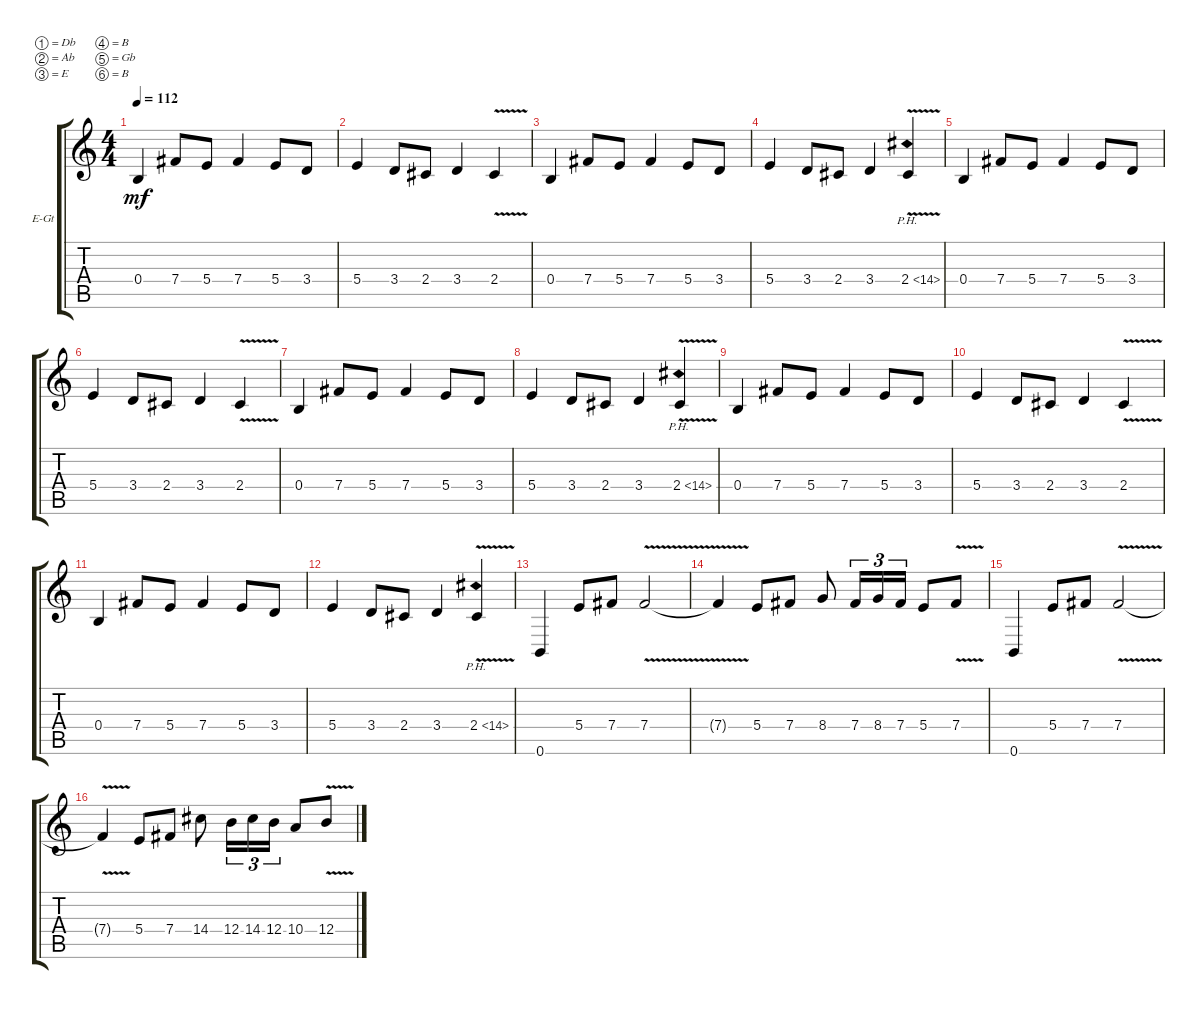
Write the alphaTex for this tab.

\defaultSystemsLayout 4
\bracketExtendMode groupsimilarinstruments
\firstSystemTrackNameOrientation horizontal
\otherSystemsTrackNameOrientation horizontal
\track ("Lead Guitar" "E-Gt") {instrument distortionguitar}
\staff {score tabs}
\tuning (Db4 Ab3 E3 B2 Gb2 B1)
\ts (4 4)
\tempo 112
\clef g2
\ks c
0.4.4{dy mf} 7.4.8 5.4.8 7.4.4 5.4.8 3.4.8 |
5.4.4 3.4.8 2.4.8 3.4.4 2.4{v}.4 |
0.4.4 7.4.8 5.4.8 7.4.4 5.4.8 3.4.8 |
5.4.4 3.4.8 2.4.8 3.4.4 2.4{ph 12 v}.4 |
0.4.4 7.4.8 5.4.8 7.4.4 5.4.8 3.4.8 |
5.4.4 3.4.8 2.4.8 3.4.4 2.4{v}.4 |
0.4.4 7.4.8 5.4.8 7.4.4 5.4.8 3.4.8 |
5.4.4 3.4.8 2.4.8 3.4.4 2.4{ph 12 v}.4 |
0.4.4 7.4.8 5.4.8 7.4.4 5.4.8 3.4.8 |
5.4.4 3.4.8 2.4.8 3.4.4 2.4{v}.4 |
0.4.4 7.4.8 5.4.8 7.4.4 5.4.8 3.4.8 |
5.4.4 3.4.8 2.4.8 3.4.4 2.4{ph 12 v}.4 |
0.6.4 5.4.8 7.4.8 7.4{v}.2 |
7.4{v t}.4 5.4.8 7.4.8 8.4.8 7.4.16{tu (3 2)} 8.4.16{tu (3 2)} 7.4.16{tu (3 2)} 5.4.8 7.4{v}.8 |
0.6.4 5.4.8 7.4.8 7.4{v}.2 |
7.4{v t}.4 5.4.8 7.4.8 14.4.8 12.4.16{tu (3 2)} 14.4.16{tu (3 2)} 12.4.16{tu (3 2)} 10.4.8 12.4{v}.8
